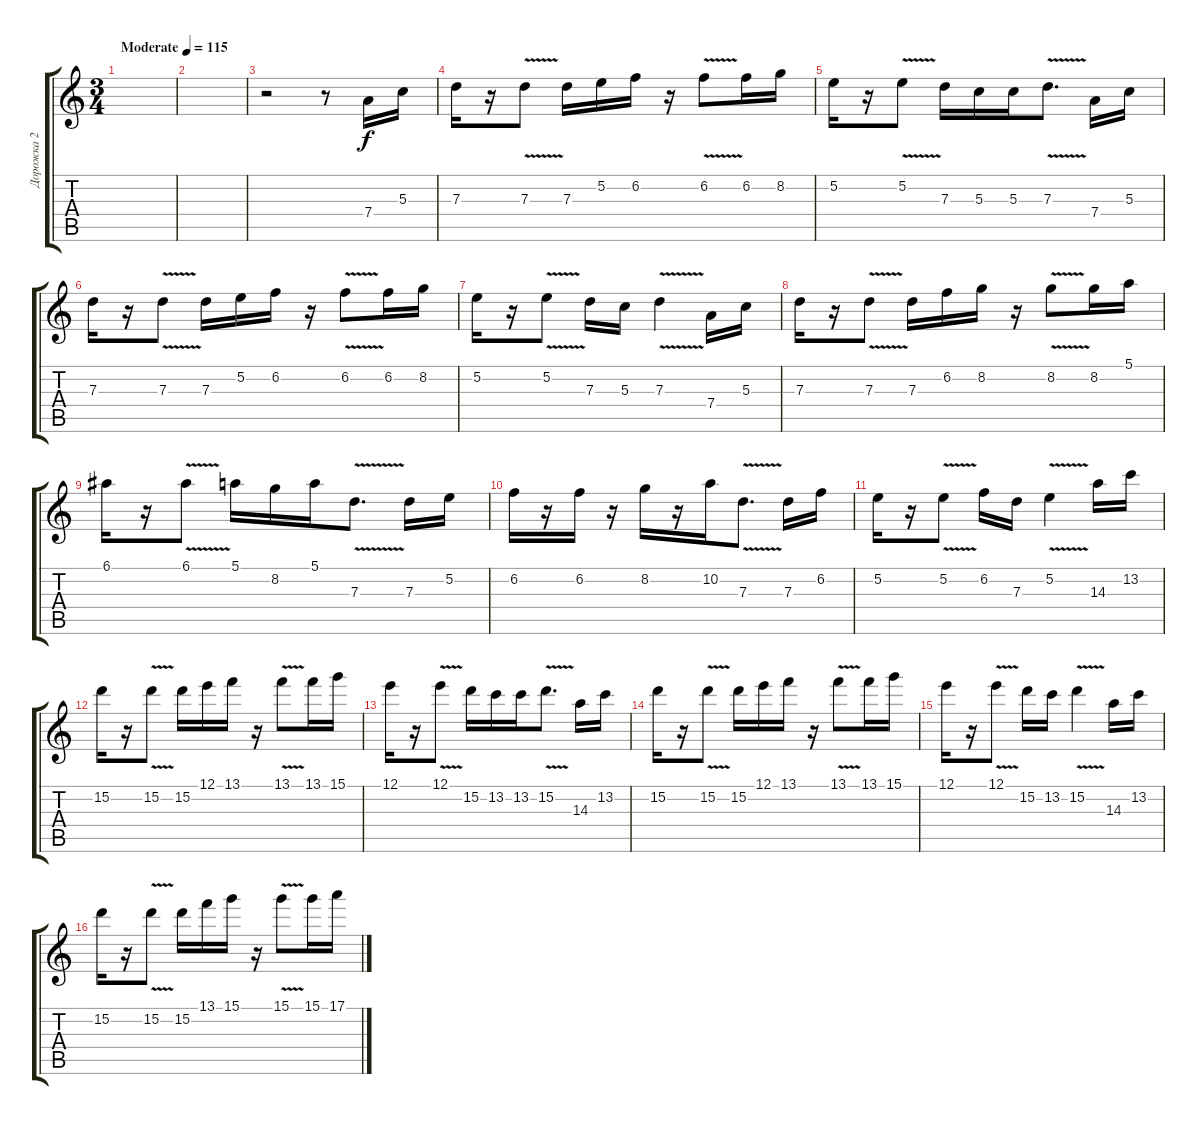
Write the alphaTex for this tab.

\track ("Дорожка 2" "Дорожка 2") {instrument distortionguitar}
\staff {score tabs}
\tuning (E4 B3 G3 D3 A2 E2) {hide}
\ts (3 4)
\tempo (115 "Moderate")
\clef g2
\ks c
|
|
r.2 r.8 7.4.16 5.3.16 |
7.3.16 r.16 7.3{v}.8 7.3.16 5.2.16 6.2.16 r.16 6.2{v}.8 6.2.16 8.2.16 |
5.2.16 r.16 5.2{v}.8 7.3.16 5.3.16 5.3.16 7.3{v}.8{d} 7.4.16 5.3.16 |
7.3.16 r.16 7.3{v}.8 7.3.16 5.2.16 6.2.16 r.16 6.2{v}.8 6.2.16 8.2.16 |
5.2.16 r.16 5.2{v}.8 7.3.16 5.3.16 7.3{v}.4 7.4.16 5.3.16 |
7.3.16 r.16 7.3{v}.8 7.3.16 6.2.16 8.2.16 r.16 8.2{v}.8 8.2.16 5.1.16 |
6.1.16 r.16 6.1{v}.8 5.1.16 8.2.16 5.1.16 7.3{v}.8{d} 7.3.16 5.2.16 |
6.2.16 r.16 6.2.16 r.16 8.2.16 r.16 10.2.16 7.3{v}.8{d} 7.3.16 6.2.16 |
5.2.16 r.16 5.2{v}.8 6.2.16 7.3.16 5.2{v}.4 14.3.16 13.2.16 |
15.2.16 r.16 15.2{v}.8 15.2.16 12.1.16 13.1.16 r.16 13.1{v}.8 13.1.16 15.1.16 |
12.1.16 r.16 12.1{v}.8 15.2.16 13.2.16 13.2.16 15.2{v}.8{d} 14.3.16 13.2.16 |
15.2.16 r.16 15.2{v}.8 15.2.16 12.1.16 13.1.16 r.16 13.1{v}.8 13.1.16 15.1.16 |
12.1.16 r.16 12.1{v}.8 15.2.16 13.2.16 15.2{v}.4 14.3.16 13.2.16 |
15.2.16 r.16 15.2{v}.8 15.2.16 13.1.16 15.1.16 r.16 15.1{v}.8 15.1.16 17.1.16
